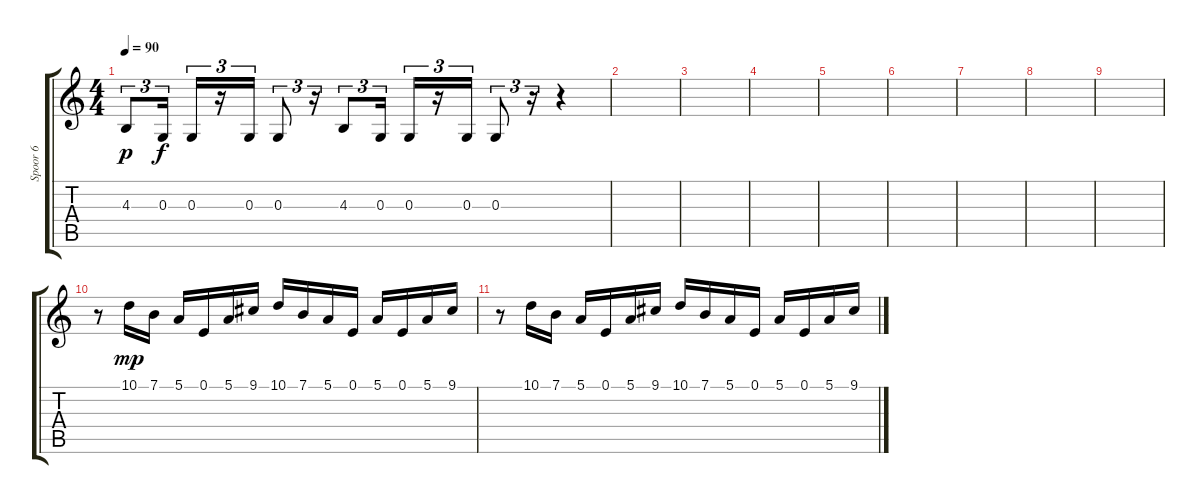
\track ("Spoor 6" "Spoor 6") {instrument synthvoice}
\staff {score tabs}
\tuning (E4 B3 G3 D3 A2 E2) {hide}
\ts (4 4)
\tempo 90
\clef g2
\ks c
4.3.8{tu (3 2) dy p} 0.3.16{tu (3 2) dy f} 0.3.16{tu (3 2)} r.16{tu (3 2)} 0.3.16{tu (3 2)} 0.3.8{tu (3 2)} r.16{tu (3 2)} 4.3.8{tu (3 2)} 0.3.16{tu (3 2)} 0.3.16{tu (3 2)} r.16{tu (3 2)} 0.3.16{tu (3 2)} 0.3.8{tu (3 2)} r.16{tu (3 2)} r.4 |
|
|
|
|
|
|
|
|
r.8 10.1.16{dy mp} 7.1.16 5.1.16 0.1.16 5.1.16 9.1.16 10.1.16 7.1.16 5.1.16 0.1.16 5.1.16 0.1.16 5.1.16 9.1.16 |
r.8 10.1.16 7.1.16 5.1.16 0.1.16 5.1.16 9.1.16 10.1.16 7.1.16 5.1.16 0.1.16 5.1.16 0.1.16 5.1.16 9.1.16
